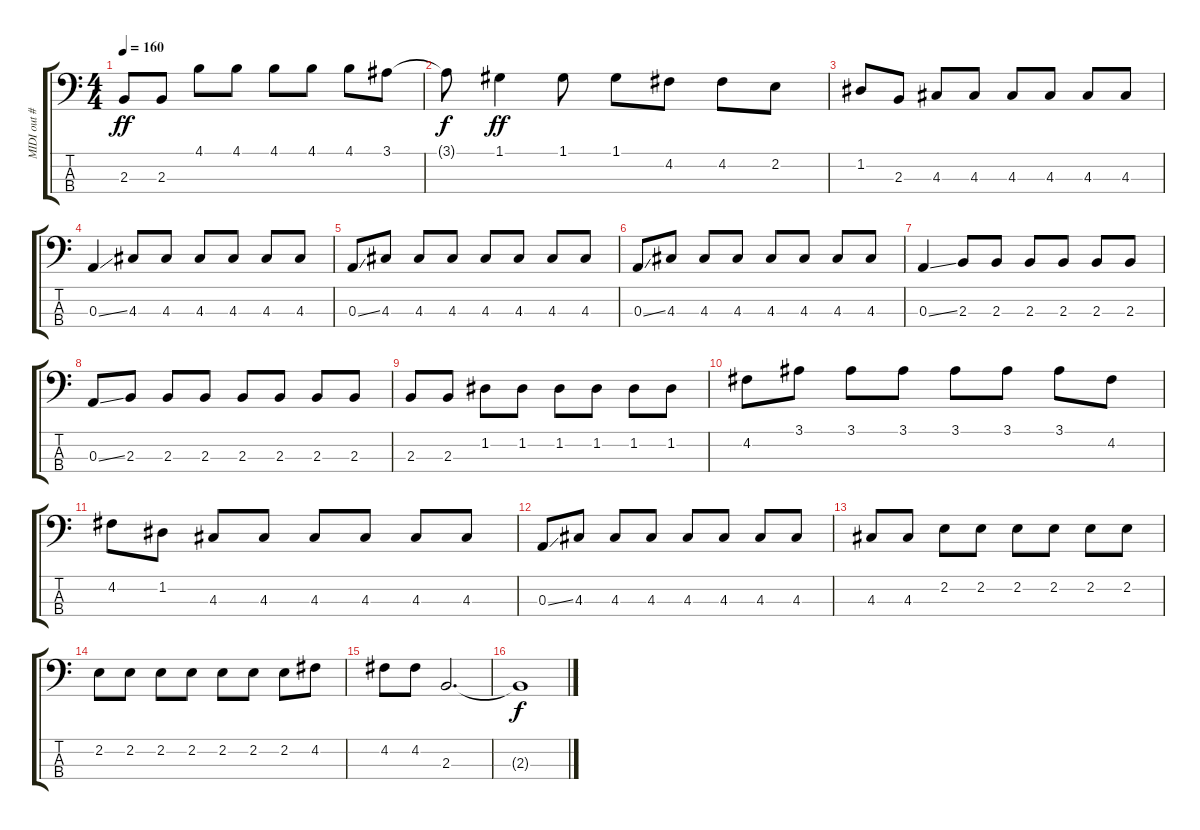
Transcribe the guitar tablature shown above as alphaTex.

\track ("MIDI out #3" "MIDI out #") {instrument electricbasspick}
\staff {score tabs}
\tuning (G2 D2 A1 E1) {hide}
\ts (4 4)
\tempo 160
\clef f4
\ks c
2.3.8{dy ff} 2.3.8 4.1.8 4.1.8 4.1.8 4.1.8 4.1.8 3.1.8 |
3.1{t}.8{dy f} 1.1.4{dy ff} 1.1.8 1.1.8 4.2.8 4.2.8 2.2.8 |
1.2.8 2.3.8 4.3.8 4.3.8 4.3.8 4.3.8 4.3.8 4.3.8 |
0.3{ss}.4 4.3.8 4.3.8 4.3.8 4.3.8 4.3.8 4.3.8 |
0.3{ss}.8 4.3.8 4.3.8 4.3.8 4.3.8 4.3.8 4.3.8 4.3.8 |
0.3{ss}.8 4.3.8 4.3.8 4.3.8 4.3.8 4.3.8 4.3.8 4.3.8 |
0.3{ss}.4 2.3.8 2.3.8 2.3.8 2.3.8 2.3.8 2.3.8 |
0.3{ss}.8 2.3.8 2.3.8 2.3.8 2.3.8 2.3.8 2.3.8 2.3.8 |
2.3.8 2.3.8 1.2.8 1.2.8 1.2.8 1.2.8 1.2.8 1.2.8 |
4.2.8 3.1.8 3.1.8 3.1.8 3.1.8 3.1.8 3.1.8 4.2.8 |
4.2.8 1.2.8 4.3.8 4.3.8 4.3.8 4.3.8 4.3.8 4.3.8 |
0.3{ss}.8 4.3.8 4.3.8 4.3.8 4.3.8 4.3.8 4.3.8 4.3.8 |
4.3.8 4.3.8 2.2.8 2.2.8 2.2.8 2.2.8 2.2.8 2.2.8 |
2.2.8 2.2.8 2.2.8 2.2.8 2.2.8 2.2.8 2.2.8 4.2.8 |
4.2.8 4.2.8 2.3.2{d} |
2.3{t}.1{dy f}
